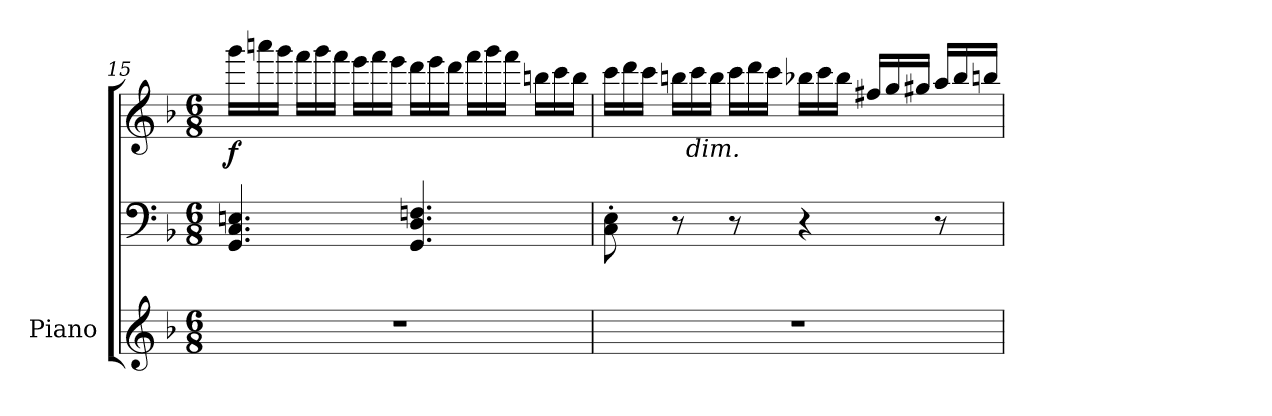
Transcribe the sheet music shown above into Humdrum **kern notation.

**kern	**kern	**kern	**dynam
*part1	*part1	*part1	*part1
*staff3	*staff2	*staff1	*staff1/2/3
*I"Piano	*	*	*
*I'Pno	*	*	*
!!LO:LB:g=z
*clefG2	*clefF4	*clefG2	*
*k[b-]	*k[b-]	*k[b-]	*
*M6/8	*M6/8	*M6/8	*
*	*	*Xtuplet	*
=15	=15	=15	=15
!	!	!	!LO:DY:b
2.r	4.GG/ 4.C/ 4.En/	24ggg\LL	f
.	.	24aaan\	.
.	.	24ggg\JJ	.
.	.	24fff\LL	.
.	.	24ggg\	.
.	.	24fff\JJ	.
.	.	24eee\LL	.
.	.	24fff\	.
.	.	24eee\JJ	.
.	4.GG/ 4.D/ 4.Fn/	24ddd\LL	.
.	.	24eee\	.
.	.	24ddd\JJ	.
.	.	24fff\LL	.
.	.	24ggg\	.
.	.	24fff\JJ	.
.	.	24bbn\LL	.
.	.	24ccc\	.
.	.	24bb\JJ	.
=16	=16	=16	=16
2.r	8C\' 8E\'	24ccc\LL	.
.	.	24ddd\	.
.	.	24ccc\JJ	.
.	8r	24bbn\LL	.
!	!	!LO:TX:b:i:t=dim.	!
.	.	24ccc\	.
.	.	24bb\JJ	.
.	8r	24ccc\LL	.
.	.	24ddd\	.
.	.	24ccc\JJ	.
.	4r	24bb-X\LL	.
.	.	24ccc\	.
.	.	24bb-\JJ	.
.	.	24ff#X/LL	.
.	.	24gg/	.
.	.	24gg#X/JJ	.
.	8r	24aa/LL	.
.	.	24bb-/	.
.	.	24bbn/JJ	.
=	=	=	=
*-	*-	*-	*-
